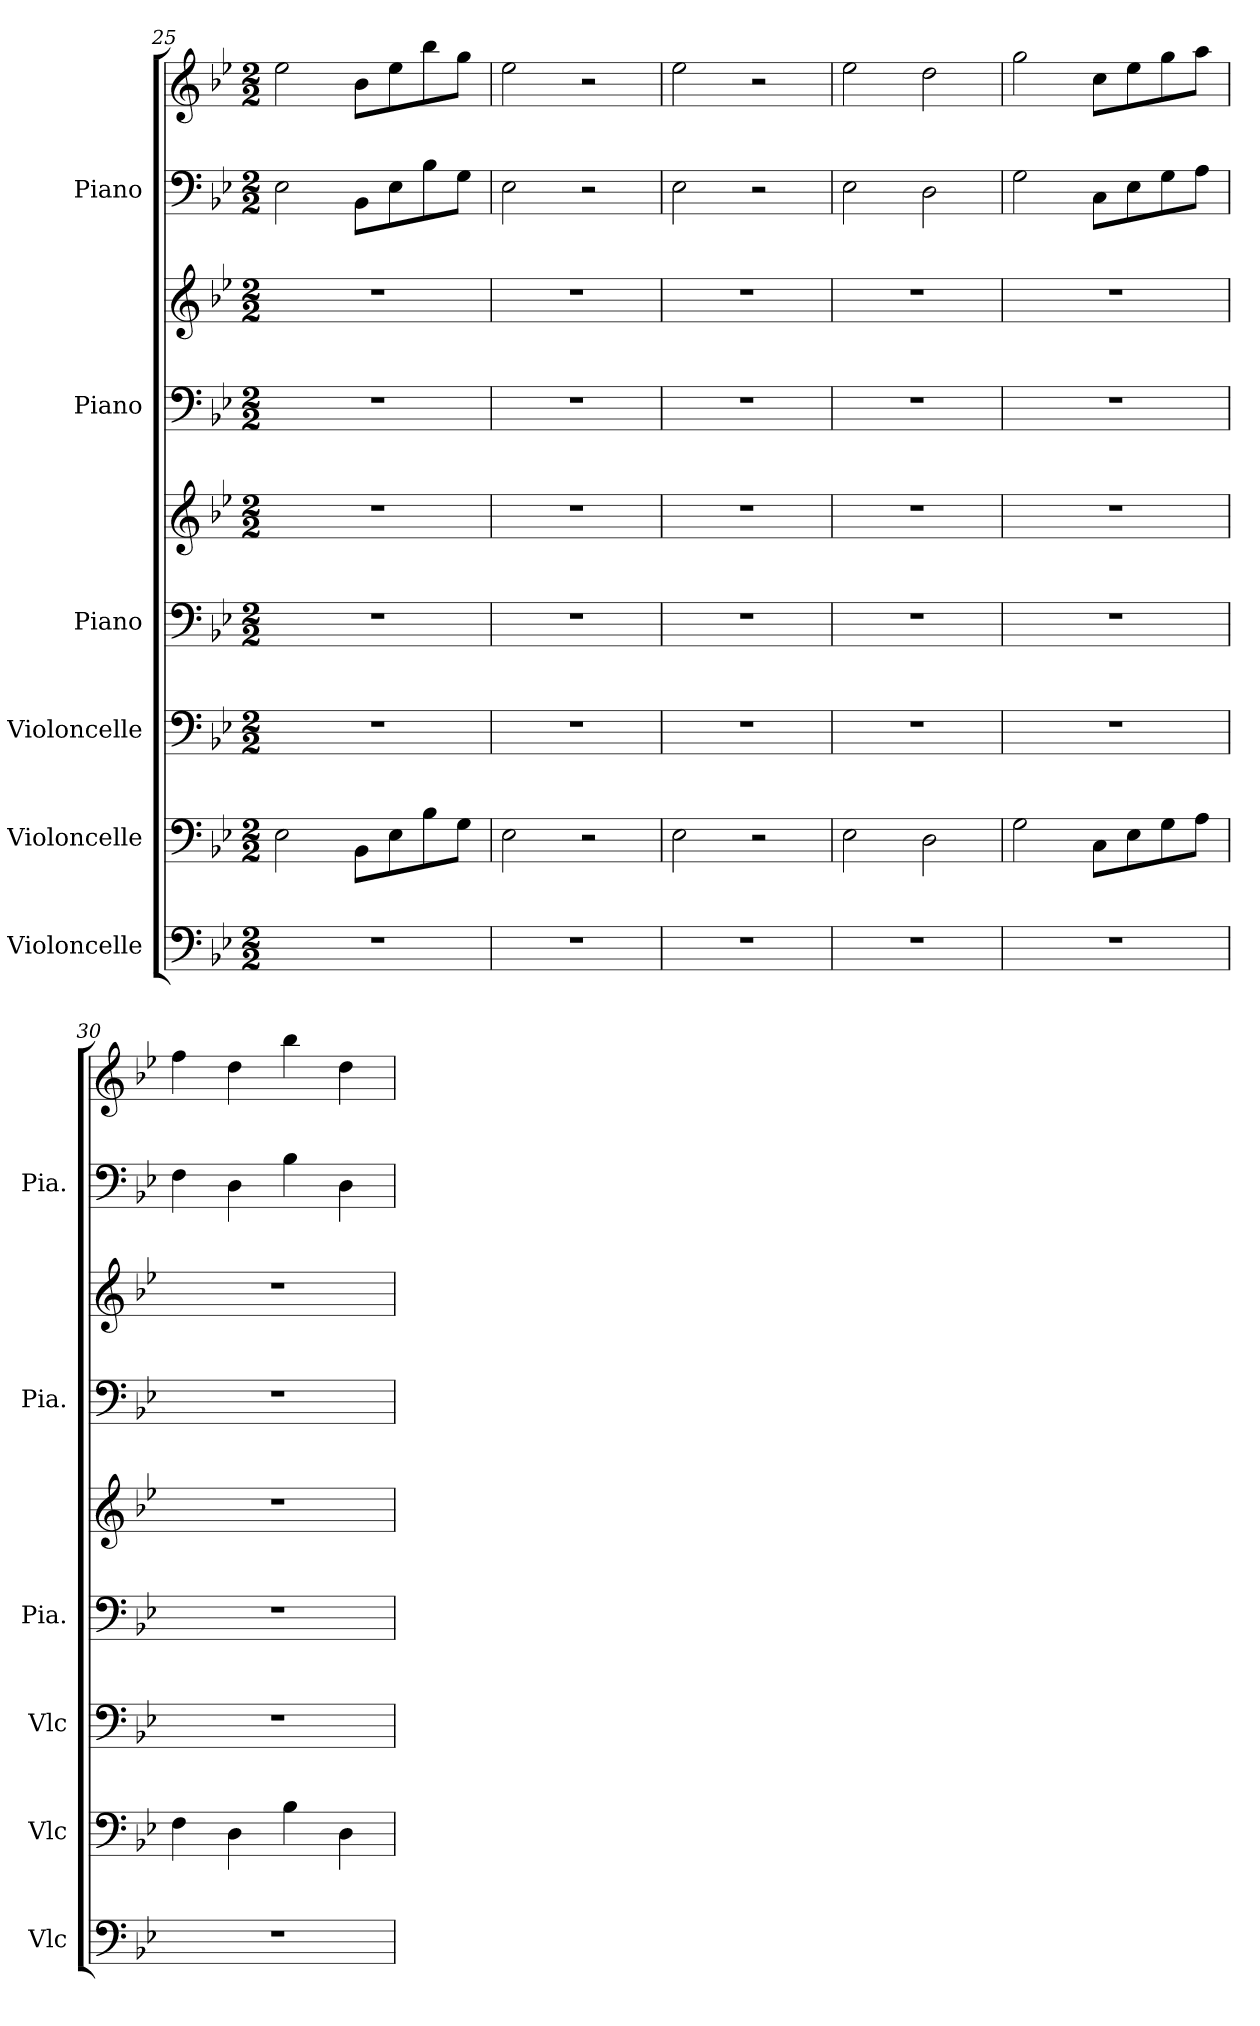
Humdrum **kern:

**kern	**kern	**kern	**kern	**kern	**kern	**kern	**kern	**kern
*part6	*part5	*part4	*part3	*part3	*part2	*part2	*part1	*part1
*staff9	*staff8	*staff7	*staff6	*staff5	*staff4	*staff3	*staff2	*staff1
*I"Violoncelle	*I"Violoncelle	*I"Violoncelle	*I"Piano	*	*I"Piano	*	*I"Piano	*
*I'Vlc	*I'Vlc	*I'Vlc	*I'Pia.	*	*I'Pia.	*	*I'Pia.	*
*clefF4	*clefF4	*clefF4	*clefF4	*clefG2	*clefF4	*clefG2	*clefF4	*clefG2
*k[b-e-]	*k[b-e-]	*k[b-e-]	*k[b-e-]	*k[b-e-]	*k[b-e-]	*k[b-e-]	*k[b-e-]	*k[b-e-]
*M2/2	*M2/2	*M2/2	*M2/2	*M2/2	*M2/2	*M2/2	*M2/2	*M2/2
=25	=25	=25	=25	=25	=25	=25	=25	=25
1r	2E-\	1r	1r	1r	1r	1r	2E-\	2ee-\
.	8BB-\L	.	.	.	.	.	8BB-\L	8b-\L
.	8E-\	.	.	.	.	.	8E-\	8ee-\
.	8B-\	.	.	.	.	.	8B-\	8bb-\
.	8G\J	.	.	.	.	.	8G\J	8gg\J
=26	=26	=26	=26	=26	=26	=26	=26	=26
1r	2E-\	1r	1r	1r	1r	1r	2E-\	2ee-\
.	2r	.	.	.	.	.	2r	2r
=27	=27	=27	=27	=27	=27	=27	=27	=27
1r	2E-\	1r	1r	1r	1r	1r	2E-\	2ee-\
.	2r	.	.	.	.	.	2r	2r
=28	=28	=28	=28	=28	=28	=28	=28	=28
1r	2E-\	1r	1r	1r	1r	1r	2E-\	2ee-\
.	2D\	.	.	.	.	.	2D\	2dd\
=29	=29	=29	=29	=29	=29	=29	=29	=29
1r	2G\	1r	1r	1r	1r	1r	2G\	2gg\
.	8C\L	.	.	.	.	.	8C\L	8cc\L
.	8E-\	.	.	.	.	.	8E-\	8ee-\
.	8G\	.	.	.	.	.	8G\	8gg\
.	8A\J	.	.	.	.	.	8A\J	8aa\J
!!LO:LB:g=z
=30	=30	=30	=30	=30	=30	=30	=30	=30
1r	4F\	1r	1r	1r	1r	1r	4F\	4ff\
.	4D\	.	.	.	.	.	4D\	4dd\
.	4B-\	.	.	.	.	.	4B-\	4bb-\
.	4D\	.	.	.	.	.	4D\	4dd\
=	=	=	=	=	=	=	=	=
*-	*-	*-	*-	*-	*-	*-	*-	*-
